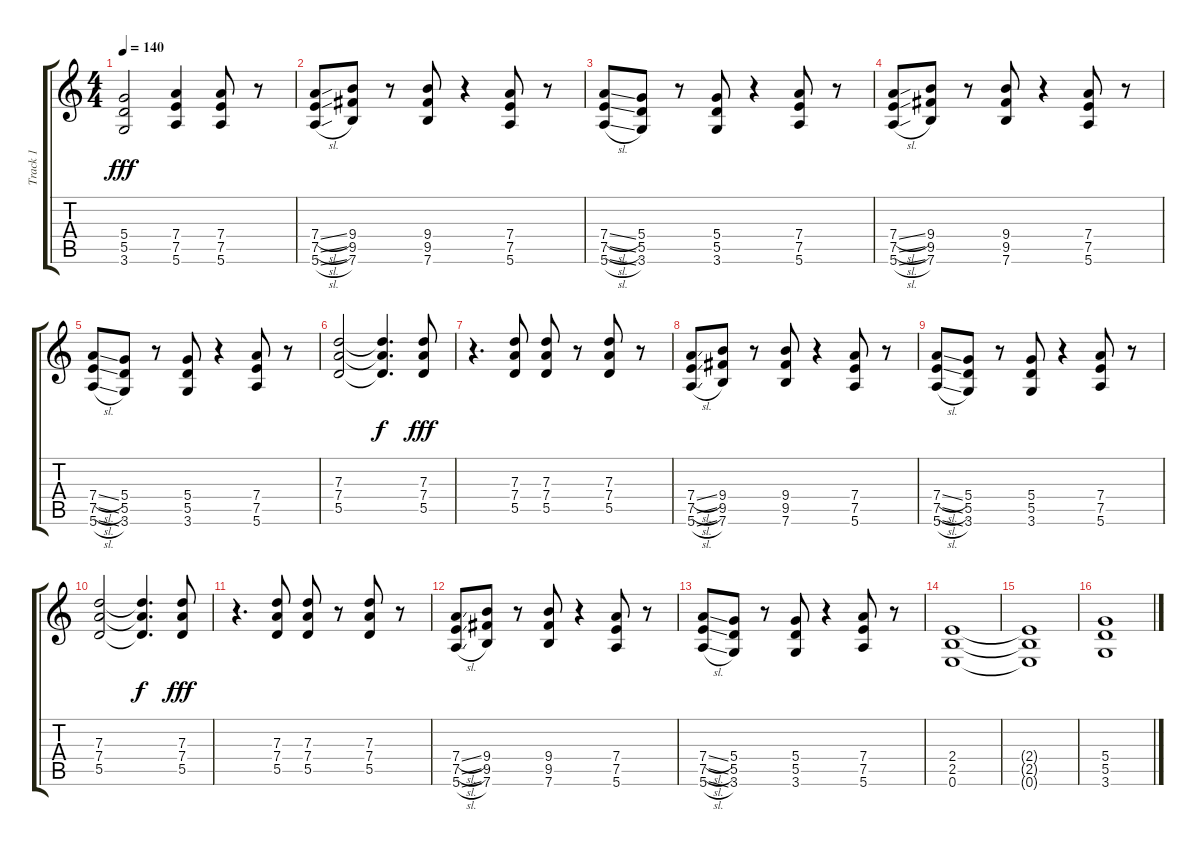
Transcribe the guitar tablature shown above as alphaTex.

\track ("Track 1" "Track 1") {instrument overdrivenguitar}
\staff {score tabs}
\tuning (E4 B3 G3 D3 A2 E2) {hide}
\ts (4 4)
\tempo 140
\clef g2
\ks c
(5.4{t} 5.5{t} 3.6{t}).2{dy fff} (7.4 7.5 5.6).4 (7.4 7.5 5.6).8 r.8 |
(7.4{sl} 7.5{sl} 5.6{sl}).8 (9.4 9.5 7.6).8 r.8 (9.4 9.5 7.6).8 r.4 (7.4 7.5 5.6).8 r.8 |
(7.4{sl} 7.5{sl} 5.6{sl}).8 (5.4 5.5 3.6).8 r.8 (5.4 5.5 3.6).8 r.4 (7.4 7.5 5.6).8 r.8 |
(7.4{sl} 7.5{sl} 5.6{sl}).8 (9.4 9.5 7.6).8 r.8 (9.4 9.5 7.6).8 r.4 (7.4 7.5 5.6).8 r.8 |
(7.4{sl} 7.5{sl} 5.6{sl}).8 (5.4 5.5 3.6).8 r.8 (5.4 5.5 3.6).8 r.4 (7.4 7.5 5.6).8 r.8 |
(7.3 7.4 5.5).2 (7.3{t} 7.4{t} 5.5{t}).4{d dy f} (7.3 7.4 5.5).8{dy fff} |
r.4{d} (7.3 7.4 5.5).8 (7.3 7.4 5.5).8 r.8 (7.3 7.4 5.5).8 r.8 |
(7.4{sl} 7.5{sl} 5.6{sl}).8 (9.4 9.5 7.6).8 r.8 (9.4 9.5 7.6).8 r.4 (7.4 7.5 5.6).8 r.8 |
(7.4{sl} 7.5{sl} 5.6{sl}).8 (5.4 5.5 3.6).8 r.8 (5.4 5.5 3.6).8 r.4 (7.4 7.5 5.6).8 r.8 |
(7.3 7.4 5.5).2 (7.3{t} 7.4{t} 5.5{t}).4{d dy f} (7.3 7.4 5.5).8{dy fff} |
r.4{d} (7.3 7.4 5.5).8 (7.3 7.4 5.5).8 r.8 (7.3 7.4 5.5).8 r.8 |
(7.4{sl} 7.5{sl} 5.6{sl}).8 (9.4 9.5 7.6).8 r.8 (9.4 9.5 7.6).8 r.4 (7.4 7.5 5.6).8 r.8 |
(7.4{sl} 7.5{sl} 5.6{sl}).8 (5.4 5.5 3.6).8 r.8 (5.4 5.5 3.6).8 r.4 (7.4 7.5 5.6).8 r.8 |
(2.4 2.5 0.6).1 |
(2.4{t} 2.5{t} 0.6{t}).1 |
(5.4 5.5 3.6).1
